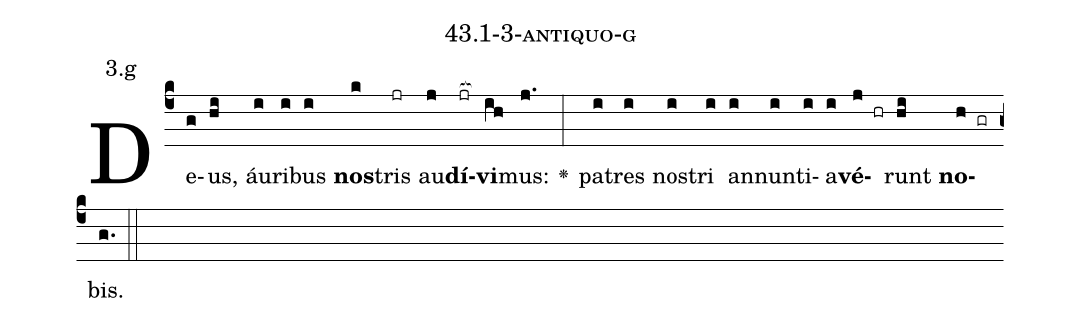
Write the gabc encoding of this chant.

name: 43.1-3-antiquo-g;
annotation: 3.g;
%%
(c4)De(g)us,(hi) áu(i)ri(i)bus(i) <b>nos</b>(k)tris(jr) au(j)<b>dí</b>(jr[ocb:1{])<b>vi</b>(ih[ocb:0}])mus:(j.) <v>\greheightstar</v>(:) pa(i)tres(i) nos(i)tri(i) an(i)nun(i)ti(i)a(i)<b>vé</b>(j hr)runt(hi) <b>no</b>(h gr)bis.(g.) (::)


%E(i) u(i) o(j) u(hi) a(h) e.(g.) (::)
